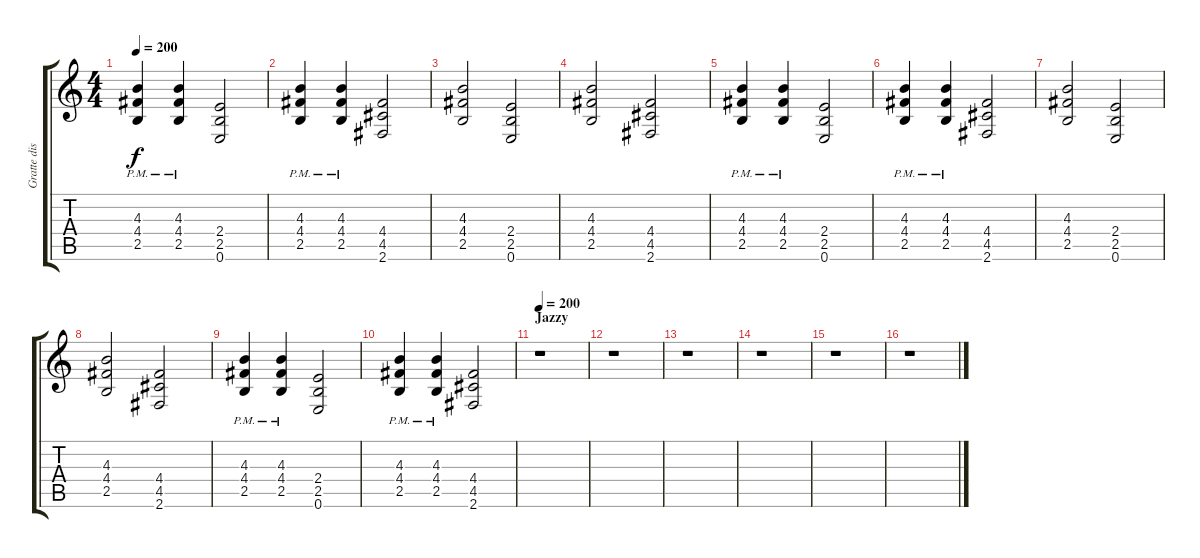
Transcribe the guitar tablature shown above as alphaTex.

\track ("Gratte disto" "Gratte dis") {instrument overdrivenguitar}
\staff {score tabs}
\tuning (E4 B3 G3 D3 A2 E2) {hide}
\ts (4 4)
\tempo 200
\clef g2
\ks c
(4.3{pm} 4.4{pm} 2.5{pm}).4{dy f} (4.3{pm} 4.4{pm} 2.5{pm}).4 (2.4 2.5 0.6).2 |
(4.3{pm} 4.4{pm} 2.5{pm}).4 (4.3{pm} 4.4{pm} 2.5{pm}).4 (4.4 4.5 2.6).2 |
(4.3 4.4 2.5).2 (2.4 2.5 0.6).2 |
(4.3 4.4 2.5).2 (4.4 4.5 2.6).2 |
(4.3{pm} 4.4{pm} 2.5{pm}).4 (4.3{pm} 4.4{pm} 2.5{pm}).4 (2.4 2.5 0.6).2 |
(4.3{pm} 4.4{pm} 2.5{pm}).4 (4.3{pm} 4.4{pm} 2.5{pm}).4 (4.4 4.5 2.6).2 |
(4.3 4.4 2.5).2 (2.4 2.5 0.6).2 |
(4.3 4.4 2.5).2 (4.4 4.5 2.6).2 |
(4.3{pm} 4.4{pm} 2.5{pm}).4 (4.3{pm} 4.4{pm} 2.5{pm}).4 (2.4 2.5 0.6).2 |
(4.3{pm} 4.4{pm} 2.5{pm}).4 (4.3{pm} 4.4{pm} 2.5{pm}).4 (4.4 4.5 2.6).2 |
\section ("" "Jazzy")
\tempo 200
r.1 |
r.1 |
r.1 |
r.1 |
r.1 |
r.1
